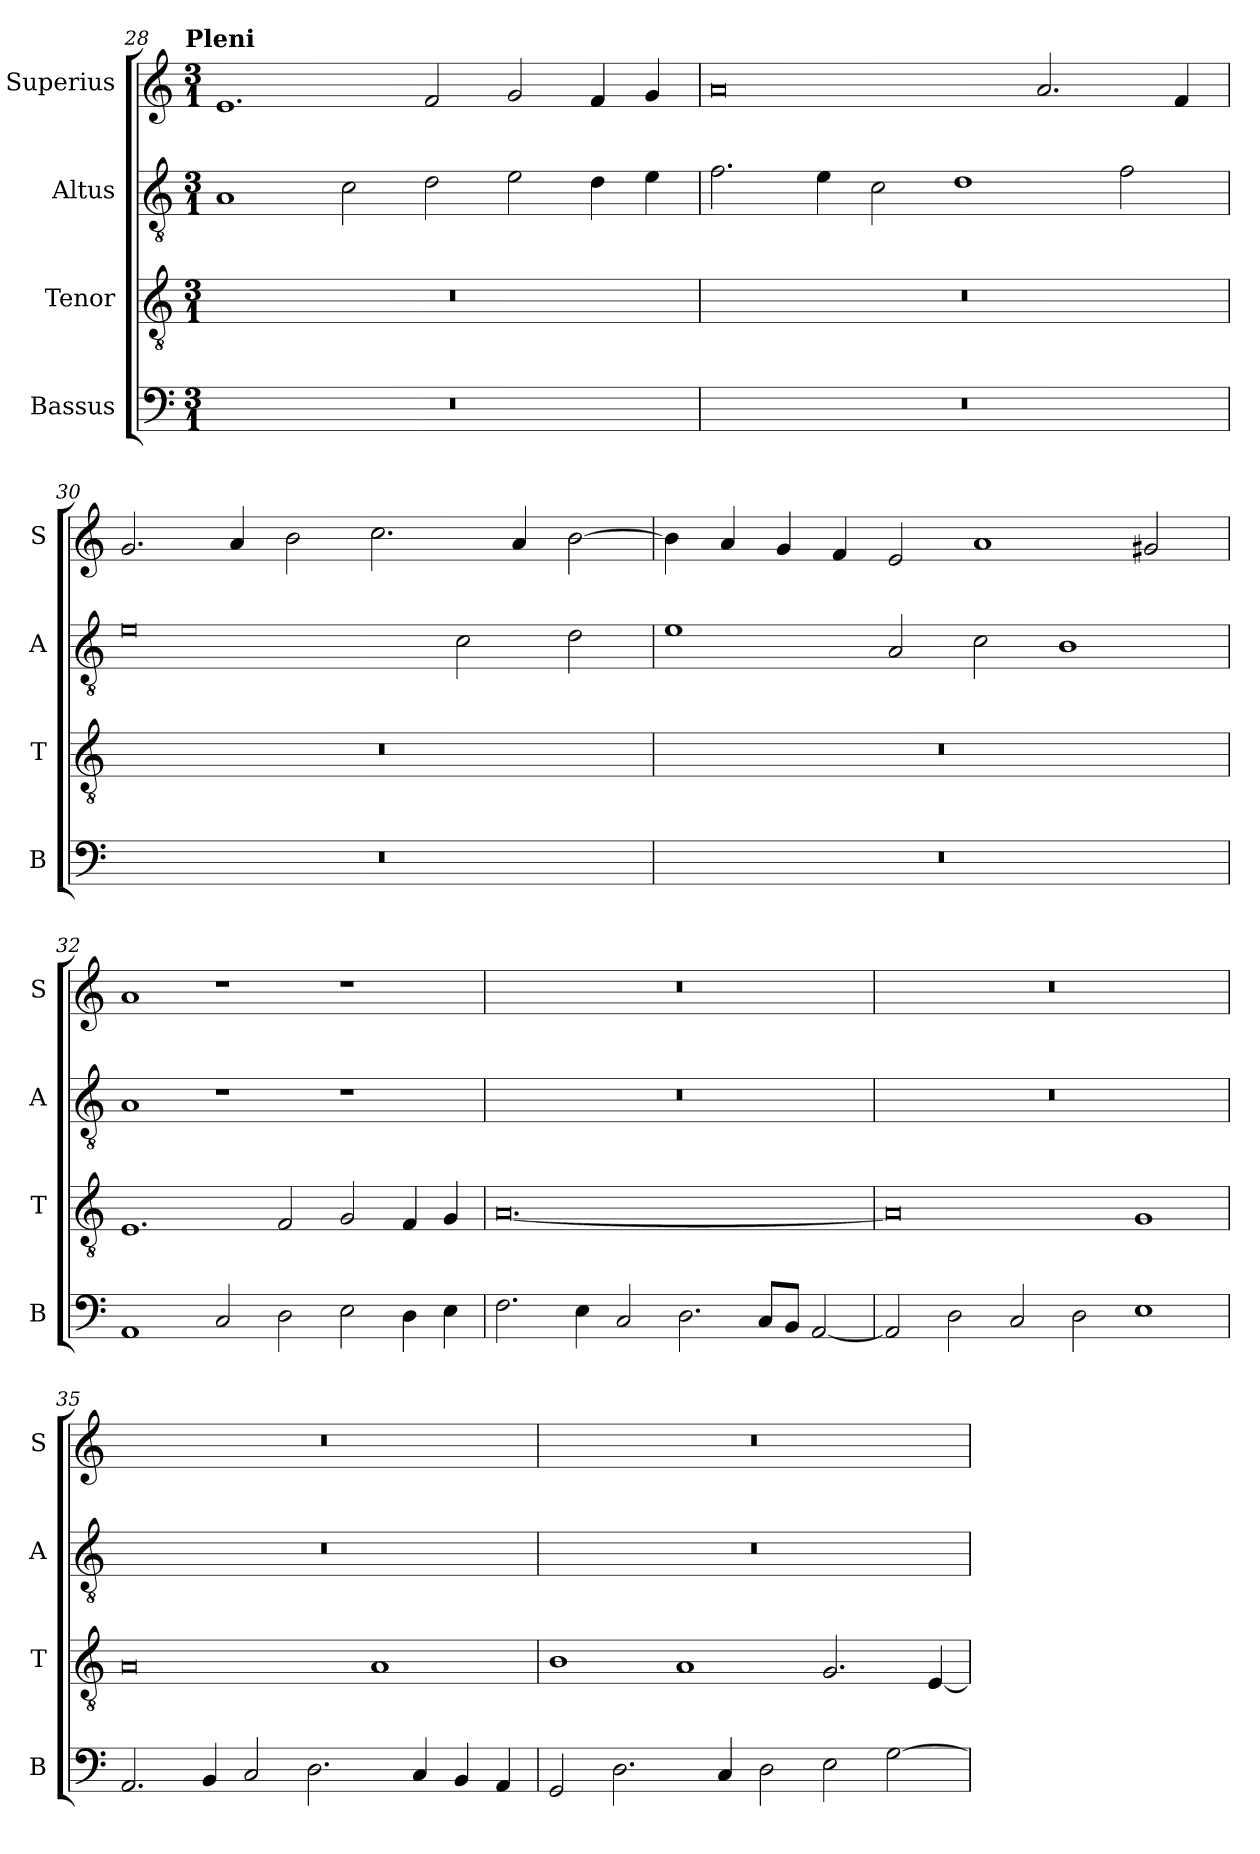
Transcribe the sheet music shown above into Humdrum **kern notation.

**kern	**kern	**kern	**kern
*part4	*part3	*part2	*part1
*staff4	*staff3	*staff2	*staff1
*I"Bassus	*I"Tenor	*I"Altus	*I"Superius
*I'B	*I'T	*I'A	*I'S
!!LO:LB:g=z
*clefF4	*clefGv2	*clefGv2	*clefG2
*k[]	*k[]	*k[]	*k[]
!!LO:TX:omd:t=Pleni
*M3/1	*M3/1	*M3/1	*M3/1
=28	=28	=28	=28
0.r	0.r	1A	1.e
.	.	2c\	.
.	.	2d\	2f/
.	.	2e\	2g/
.	.	4d\	4f/
.	.	4e\	4g/
=29	=29	=29	=29
0.r	0.r	2.f\	0a
.	.	4e\	.
.	.	2c\	.
.	.	1d	.
.	.	.	2.a/
.	.	2f\	.
.	.	.	4f/
=30	=30	=30	=30
0.r	0.r	0e	2.g/
.	.	.	4a/
.	.	.	2b\
.	.	.	2.cc\
.	.	2c\	.
.	.	.	4a/
.	.	2d\	[2b\
=31	=31	=31	=31
0.r	0.r	1e	4b\]
.	.	.	4a/
.	.	.	4g/
.	.	.	4f/
.	.	2A/	2e/
.	.	2c\	1a
.	.	1B	.
.	.	.	2g#X/
=32	=32	=32	=32
1AA	1.E	1A	1a
2C/	.	1r	1r
2D\	2F/	.	.
2E\	2G/	1r	1r
4D\	4F/	.	.
4E\	4G/	.	.
=33	=33	=33	=33
2.F\	[0.A	0.r	0.r
4E\	.	.	.
2C/	.	.	.
2.D\	.	.	.
8C/L	.	.	.
8BB/J	.	.	.
[2AA/	.	.	.
=34	=34	=34	=34
2AA/]	0A]	0.r	0.r
2D\	.	.	.
2C/	.	.	.
2D\	.	.	.
1E	1G	.	.
=35	=35	=35	=35
2.AA/	0A	0.r	0.r
4BB/	.	.	.
2C/	.	.	.
2.D\	.	.	.
.	1A	.	.
4C/	.	.	.
4BB/	.	.	.
4AA/	.	.	.
=36	=36	=36	=36
2GG/	1B	0.r	0.r
2.D\	.	.	.
.	1A	.	.
4C/	.	.	.
2D\	.	.	.
2E\	2.G/	.	.
[2G\	.	.	.
.	[4E/	.	.
=	=	=	=
*-	*-	*-	*-
